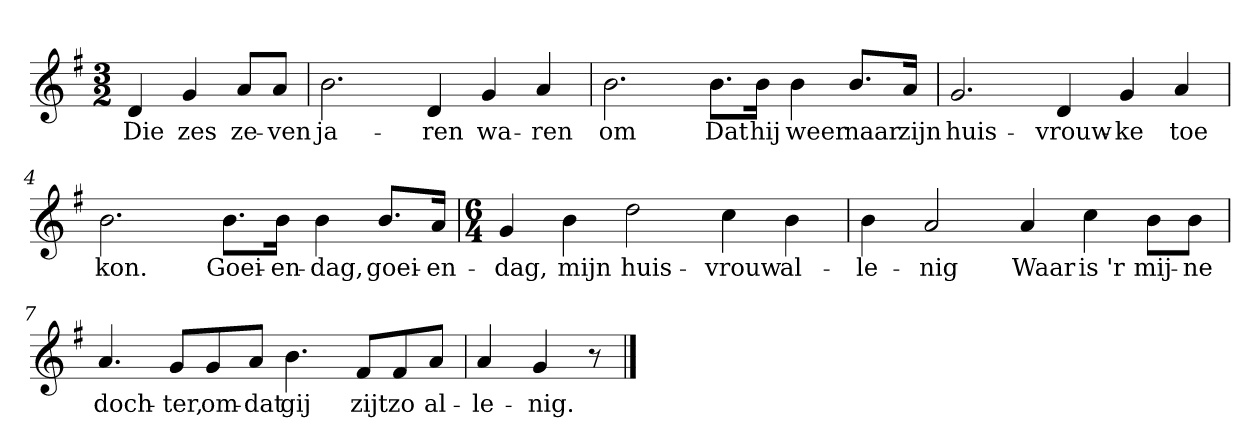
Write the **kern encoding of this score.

**kern	**text
*part1	*part1
*staff1	*staff1
*clefG2	*
*k[f#]	*
*G:	*
*M3/2	*
*MM120	*
=	=
4d	Die
4g	zes
8a/L	ze-
8a/J	-ven
=1	=1
2.b	ja-
4d	-ren
4g	wa-
4a	-ren
=2	=2
2.b	om
8.b\L	Dat
16b\Jk	hij
4b	weer
8.b/L	naar
16a/Jk	zijn
=3	=3
2.g	huis-
4d	-vrouw-
4g	-ke
4a	toe
=4	=4
2.b	kon.
8.b\L	Goei-
16b\Jk	-en-
4b	-dag,
8.b/L	goei-
16a/Jk	-en-
=5	=5
*M6/4	*
4g	-dag,
4b	mijn
2dd	huis-
4cc	-vrouw
4b	al-
=6	=6
4b	-le-
2a	-nig
4a	Waar
4cc	is 'r
8b\L	mij-
8b\J	-ne
=7	=7
4.a	doch-
8g/L	-ter,
8g/	om-
8a/J	-dat
4.b	gij
8f#/L	zijt
8f#/	zo
8a/J	al-
=8	=8
4a	-le-
4g	-nig.
8r	.
==	==
*-	*-
